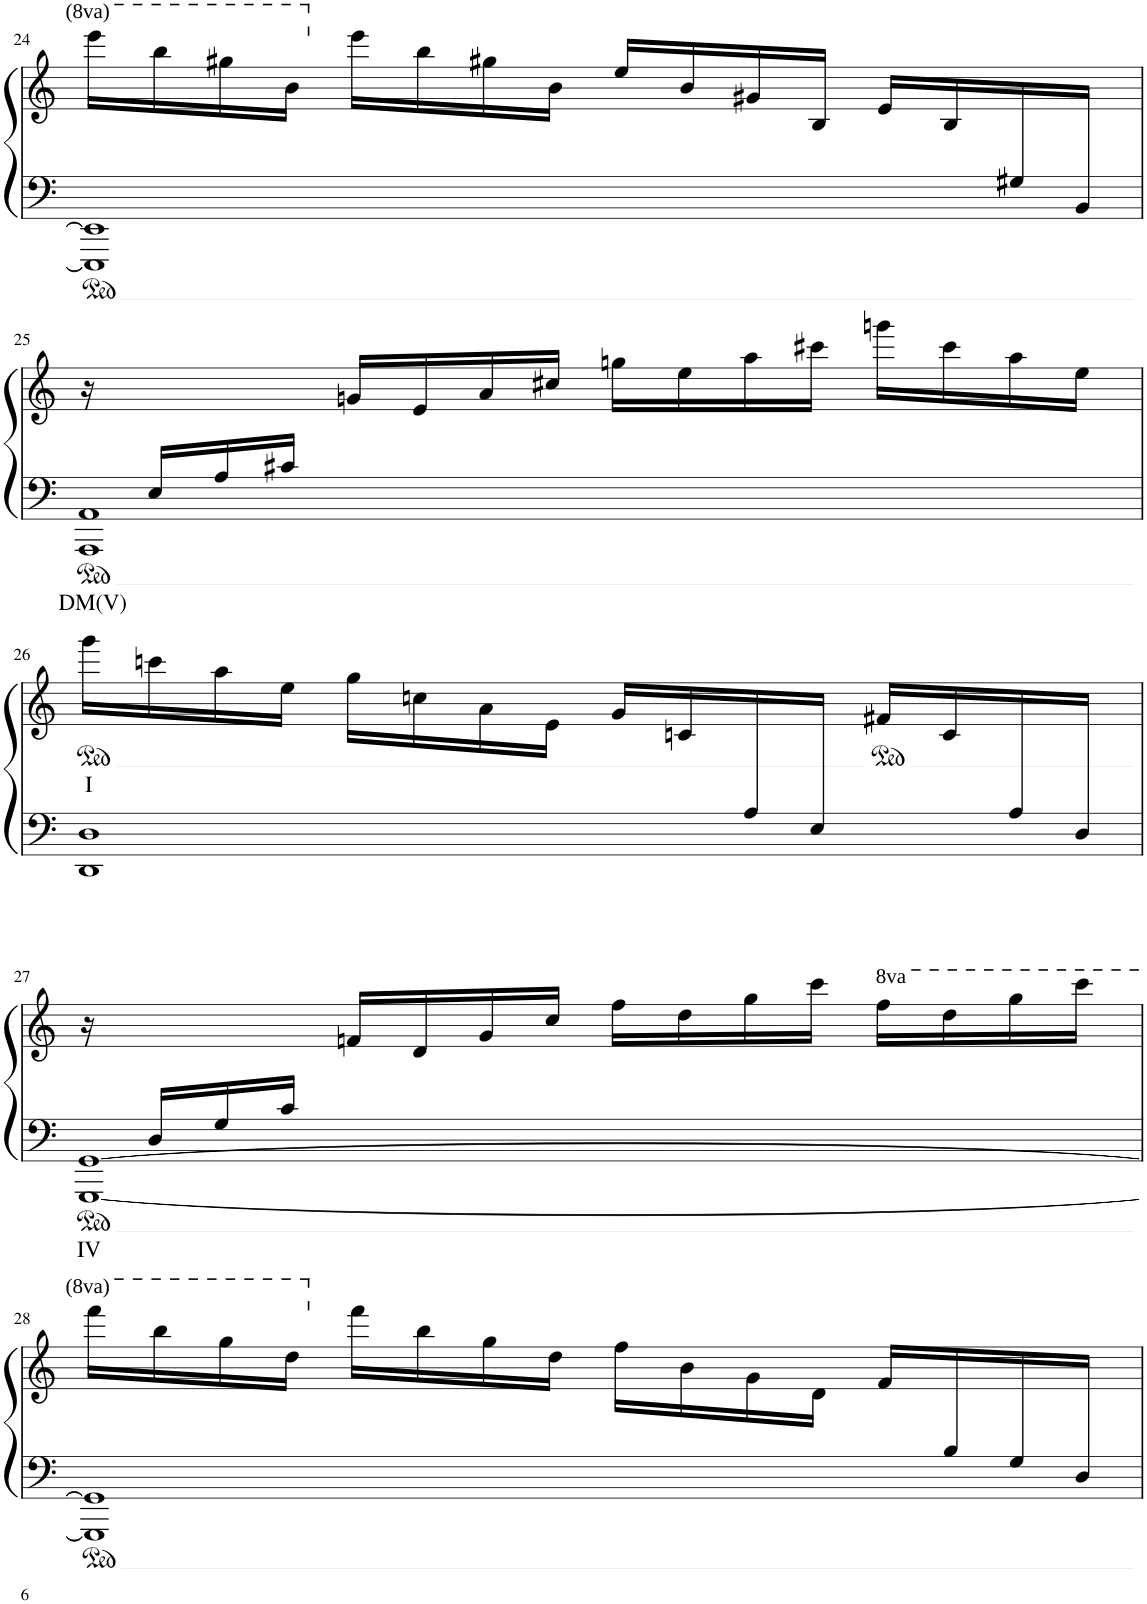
**kern	**text	**kern	**text
*part1	*part1	*part1	*part1
*staff2	*staff2	*staff1	*staff1
*I"Piano	*	*	*
*I'Pno	*	*	*
!!LO:PB:g=z
*clefF4	*	*clefG2	*
*k[]	*	*k[]	*
*M4/4	*	*M4/4	*
*met(c)	*	*met(c)	*
=24	=24	=24	=24
*^	*	*	*
2..ryy	1EEE] 1EE]	.	16eeee\LL	.
.	.	.	16bbb\	.
.	.	.	16ggg#X\	.
.	.	.	16bb\JJ	.
.	.	.	16eee\LL	.
.	.	.	16bb\	.
.	.	.	16gg#X\	.
.	.	.	16b\JJ	.
.	.	.	16ee/LL	.
.	.	.	16b/	.
.	.	.	16g#X/	.
.	.	.	16B/JJ	.
.	.	.	16e/LL	.
.	.	.	16B/	.
16G#X/	.	.	8ryy	.
16BB/JJ	.	.	.	.
!!LO:LB:g=z
=25	=25	=25	=25	=25
!	!	!LO:LY:b	!	!
16ryy	1AAA 1AA	DM(V)	16r	.
16E/LL	.	.	8.ryy	.
16A/	.	.	.	.
16c#X/JJ	.	.	.	.
2.ryy	.	.	16gn/LL	.
.	.	.	16e/	.
.	.	.	16a/	.
.	.	.	16cc#X/JJ	.
.	.	.	16ggn\LL	.
.	.	.	16ee\	.
.	.	.	16aa\	.
.	.	.	16ccc#X\JJ	.
.	.	.	16gggn\LL	.
.	.	.	16ccc#\	.
.	.	.	16aa\	.
.	.	.	16ee\JJ	.
!!LO:LB:g=z
=26	=26	=26	=26	=26
!	!	!	!	!LO:LY:b
8ryy	1DD 1D	.	16ggg\LL	I
.	.	.	16cccn\	.
.	.	.	16aa\	.
.	.	.	16ee\JJ	.
.	.	.	16gg\LL	.
.	.	.	16ccn\	.
.	.	.	16a\	.
.	.	.	16e\JJ	.
.	.	.	16g/LL	.
.	.	.	16cn/	.
16A/	.	.	8ryy	.
16E/JJ	.	.	.	.
8ryy	.	.	16f#X/LL	.
.	.	.	16c/	.
16A/	.	.	8ryy	.
16D/JJ	.	.	.	.
!!LO:LB:g=z
=27	=27	=27	=27	=27
!	!	!LO:LY:b	!	!
16ryy	[1GGG [1GG	IV	16r	.
16D/LL	.	.	8.ryy	.
16G/	.	.	.	.
16c/JJ	.	.	.	.
2.ryy	.	.	16fn/LL	.
.	.	.	16d/	.
.	.	.	16g/	.
.	.	.	16cc/JJ	.
.	.	.	16ff\LL	.
.	.	.	16dd\	.
.	.	.	16gg\	.
.	.	.	16ccc\JJ	.
*	*	*	*8va	*
.	.	.	16fff\LL	.
.	.	.	16ddd\	.
.	.	.	16ggg\	.
.	.	.	16cccc\JJ	.
!!LO:LB:g=z
=28	=28	=28	=28	=28
16ryy	1GGG] 1GG]	.	16ffff\LL	.
.	.	.	16bbb\	.
.	.	.	16ggg\	.
.	.	.	16ddd\JJ	.
*	*	*	*X8va	*
.	.	.	16fff\LL	.
.	.	.	16bb\	.
.	.	.	16gg\	.
.	.	.	16dd\JJ	.
.	.	.	16ff\LL	.
.	.	.	16b\	.
.	.	.	16g\	.
.	.	.	16d\JJ	.
.	.	.	16f/LL	.
16B/	.	.	8.ryy	.
16G/	.	.	.	.
16D/JJ	.	.	.	.
*v	*v	*	*	*
=	=	=	=
*-	*-	*-	*-
